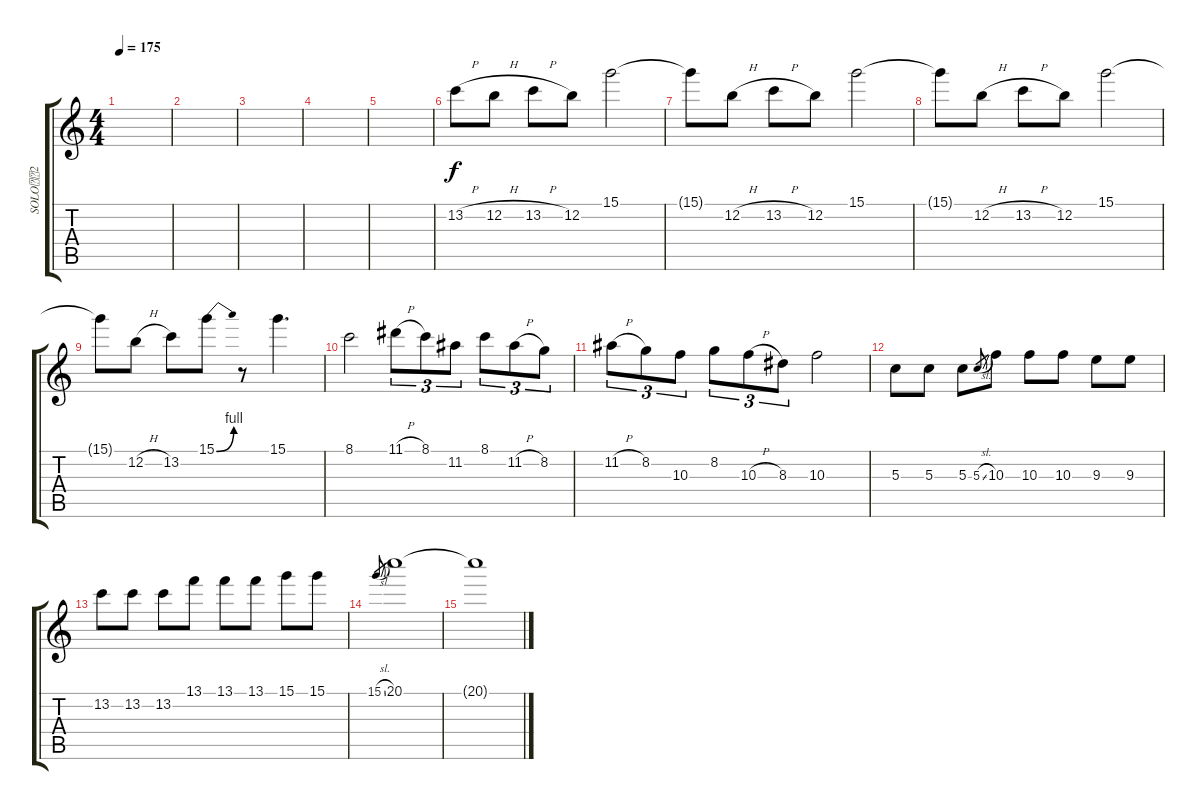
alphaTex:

\track ("SOLO2" "SOLO2") {instrument distortionguitar}
\staff {score tabs}
\tuning (E4 B3 G3 D3 A2 E2) {hide}
\ts (4 4)
\tempo 175
\clef g2
\ks c
|
|
|
|
|
13.2{h}.8 12.2{h}.8 13.2{h}.8 12.2.8 15.1.2 |
15.1{t}.8 12.2{h}.8 13.2{h}.8 12.2.8 15.1.2 |
15.1{t}.8 12.2{h}.8 13.2{h}.8 12.2.8 15.1.2 |
15.1{t}.8 12.2{h}.8 13.2.8 15.1{be (bend 0 0 60 4)}.8 r.8 15.1.4{d} |
8.1.2 11.1{h}.8{tu (3 2)} 8.1.8{tu (3 2)} 11.2.8{tu (3 2)} 8.1.8{tu (3 2)} 11.2{h}.8{tu (3 2)} 8.2.8{tu (3 2)} |
11.2{h}.8{tu (3 2)} 8.2.8{tu (3 2)} 10.3.8{tu (3 2)} 8.2.8{tu (3 2)} 10.3{h}.8{tu (3 2)} 8.3.8{tu (3 2)} 10.3.2 |
5.3.8 5.3.8 5.3.8 5.3{sl}.8{gr} 10.3.8 10.3.8 10.3.8 9.3.8 9.3.8 |
13.2.8 13.2.8 13.2.8 13.1.8 13.1.8 13.1.8 15.1.8 15.1.8 |
15.1{sl}.8{gr} 20.1.1 |
20.1{t}.1
